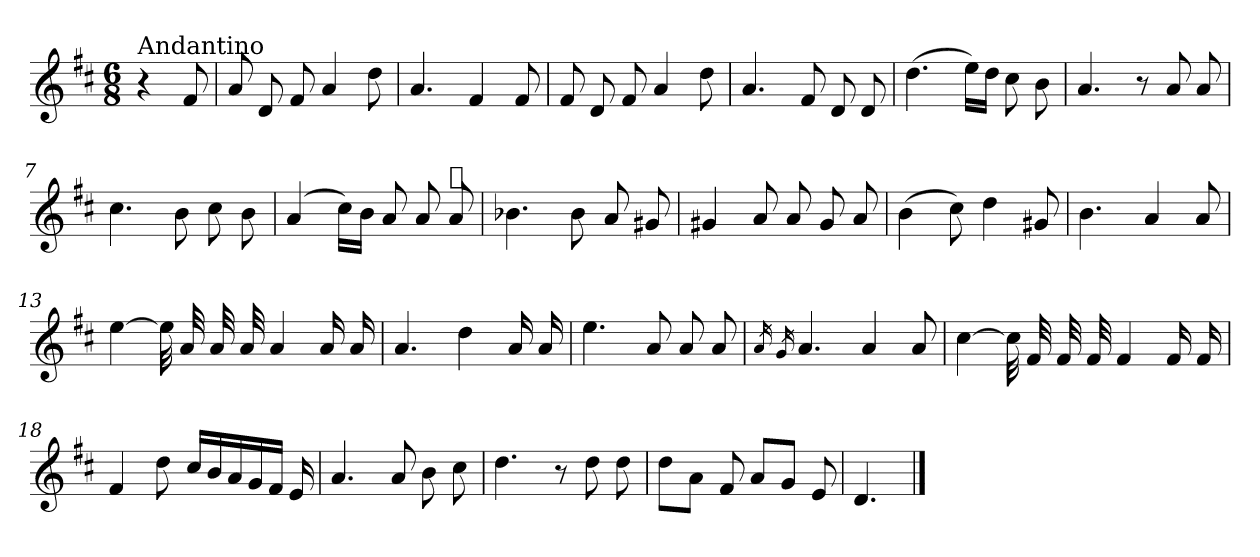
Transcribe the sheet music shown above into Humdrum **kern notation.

**kern
*part1
*staff1
*clefG2
*k[f#c#]
*D:
*M6/8
=
!LO:TX:a:t=Andantino
4r
8f#/
=1
8a/
8d/
8f#/
4a/
8dd\
=2
4.a/
4f#/
8f#/
=3
8f#/
8d/
8f#/
4a/
8dd\
=4
4.a/
8f#/
8d/
8d/
=5
(>4.dd\
16ee\LL)
16dd\JJ
8cc#\
8b\
!!LO:LB:g=z
=6
4.a/
8r
8a/
8a/
=7
4.cc#\
8b\
8cc#\
8b\
=8
(>4a/
16cc#\LL)
16b\JJ
8a/
8a/
!LO:TX:a:t=𝄋
8a/
=9
4.b-X\
8b-\
8a/
8g#X/
=10
4g#X/
8a/
8a/
8g#/
8a/
=11
(>4b\
8cc#\)
4dd\
8g#X/
!!LO:LB:g=z
=12
4.b\
4a/
8a/
=13
[4ee\
32ee\]
32a/
32a/
32a/
4a/
16a/
16a/
=14
4.a/
4dd\
16a/
16a/
=15
4.ee\
8a/
8a/
8a/
=16
16qa/
16qg/
4.a/
4a/
8a/
!!LO:LB:g=z
=17
[4cc#\
32cc#\]
32f#/
32f#/
32f#/
4f#/
16f#/
16f#/
=18
4f#/
8dd\
16cc#/LL
16b/
16a/
16g/
16f#/JJ
16e/
=19
4.a/
8a/
8b\
8cc#\
=20
4.dd\
8r
8dd\
8dd\
=21
8dd\L
8a\J
8f#/
8a/L
8g/J
8e/
=22
4.d/
==
*-
